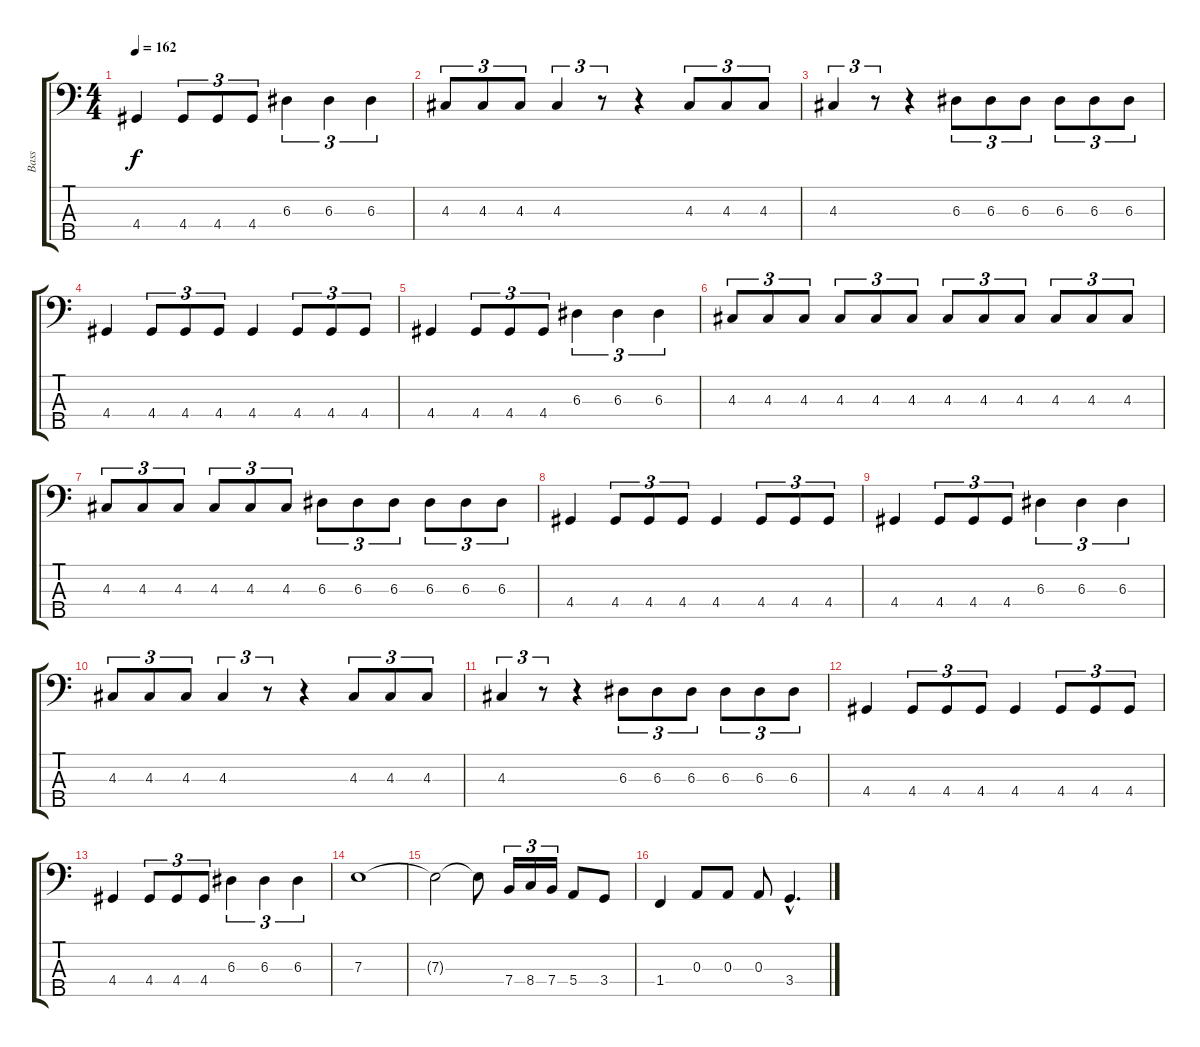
\track ("Bass" "Bass") {instrument electricbassfinger}
\staff {score tabs}
\tuning (G2 D2 A1 E1 B0) {hide}
\ts (4 4)
\tempo 162
\clef f4
\ks c
4.4.4{dy f} 4.4.8{tu (3 2)} 4.4.8{tu (3 2)} 4.4.8{tu (3 2)} 6.3.4{tu (3 2)} 6.3.4{tu (3 2)} 6.3.4{tu (3 2)} |
4.3.8{tu (3 2)} 4.3.8{tu (3 2)} 4.3.8{tu (3 2)} 4.3.4{tu (3 2)} r.8{tu (3 2)} r.4 4.3.8{tu (3 2)} 4.3.8{tu (3 2)} 4.3.8{tu (3 2)} |
4.3.4{tu (3 2)} r.8{tu (3 2)} r.4 6.3.8{tu (3 2)} 6.3.8{tu (3 2)} 6.3.8{tu (3 2)} 6.3.8{tu (3 2)} 6.3.8{tu (3 2)} 6.3.8{tu (3 2)} |
4.4.4 4.4.8{tu (3 2)} 4.4.8{tu (3 2)} 4.4.8{tu (3 2)} 4.4.4 4.4.8{tu (3 2)} 4.4.8{tu (3 2)} 4.4.8{tu (3 2)} |
4.4.4 4.4.8{tu (3 2)} 4.4.8{tu (3 2)} 4.4.8{tu (3 2)} 6.3.4{tu (3 2)} 6.3.4{tu (3 2)} 6.3.4{tu (3 2)} |
4.3.8{tu (3 2)} 4.3.8{tu (3 2)} 4.3.8{tu (3 2)} 4.3.8{tu (3 2)} 4.3.8{tu (3 2)} 4.3.8{tu (3 2)} 4.3.8{tu (3 2)} 4.3.8{tu (3 2)} 4.3.8{tu (3 2)} 4.3.8{tu (3 2)} 4.3.8{tu (3 2)} 4.3.8{tu (3 2)} |
4.3.8{tu (3 2)} 4.3.8{tu (3 2)} 4.3.8{tu (3 2)} 4.3.8{tu (3 2)} 4.3.8{tu (3 2)} 4.3.8{tu (3 2)} 6.3.8{tu (3 2)} 6.3.8{tu (3 2)} 6.3.8{tu (3 2)} 6.3.8{tu (3 2)} 6.3.8{tu (3 2)} 6.3.8{tu (3 2)} |
4.4.4 4.4.8{tu (3 2)} 4.4.8{tu (3 2)} 4.4.8{tu (3 2)} 4.4.4 4.4.8{tu (3 2)} 4.4.8{tu (3 2)} 4.4.8{tu (3 2)} |
4.4.4 4.4.8{tu (3 2)} 4.4.8{tu (3 2)} 4.4.8{tu (3 2)} 6.3.4{tu (3 2)} 6.3.4{tu (3 2)} 6.3.4{tu (3 2)} |
4.3.8{tu (3 2)} 4.3.8{tu (3 2)} 4.3.8{tu (3 2)} 4.3.4{tu (3 2)} r.8{tu (3 2)} r.4 4.3.8{tu (3 2)} 4.3.8{tu (3 2)} 4.3.8{tu (3 2)} |
4.3.4{tu (3 2)} r.8{tu (3 2)} r.4 6.3.8{tu (3 2)} 6.3.8{tu (3 2)} 6.3.8{tu (3 2)} 6.3.8{tu (3 2)} 6.3.8{tu (3 2)} 6.3.8{tu (3 2)} |
4.4.4 4.4.8{tu (3 2)} 4.4.8{tu (3 2)} 4.4.8{tu (3 2)} 4.4.4 4.4.8{tu (3 2)} 4.4.8{tu (3 2)} 4.4.8{tu (3 2)} |
4.4.4 4.4.8{tu (3 2)} 4.4.8{tu (3 2)} 4.4.8{tu (3 2)} 6.3.4{tu (3 2)} 6.3.4{tu (3 2)} 6.3.4{tu (3 2)} |
7.3.1 |
7.3{t}.2 7.3{t}.8 7.4.16{tu (3 2)} 8.4.16{tu (3 2)} 7.4.16{tu (3 2)} 5.4.8 3.4.8 |
1.4.4 0.3.8 0.3.8 0.3.8 3.4{hac}.4{d}
